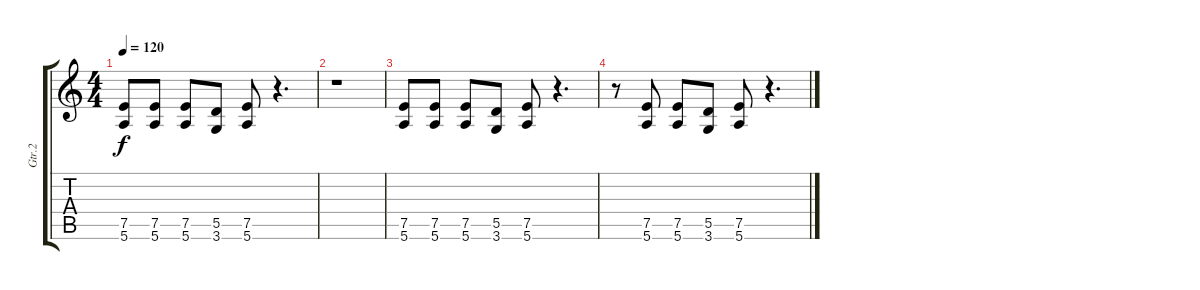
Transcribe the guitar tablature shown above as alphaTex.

\track ("Gtr.2" "Gtr.2") {instrument overdrivenguitar}
\staff {score tabs}
\tuning (E4 B3 G3 D3 A2 E2) {hide}
\ts (4 4)
\tempo 120
\clef g2
\ks c
(7.5 5.6).8{dy f} (7.5 5.6).8 (7.5 5.6).8 (5.5 3.6).8 (7.5 5.6).8 r.4{d} |
r.1 |
(7.5 5.6).8 (7.5 5.6).8 (7.5 5.6).8 (5.5 3.6).8 (7.5 5.6).8 r.4{d} |
r.8 (7.5 5.6).8 (7.5 5.6).8 (5.5 3.6).8 (7.5 5.6).8 r.4{d}
